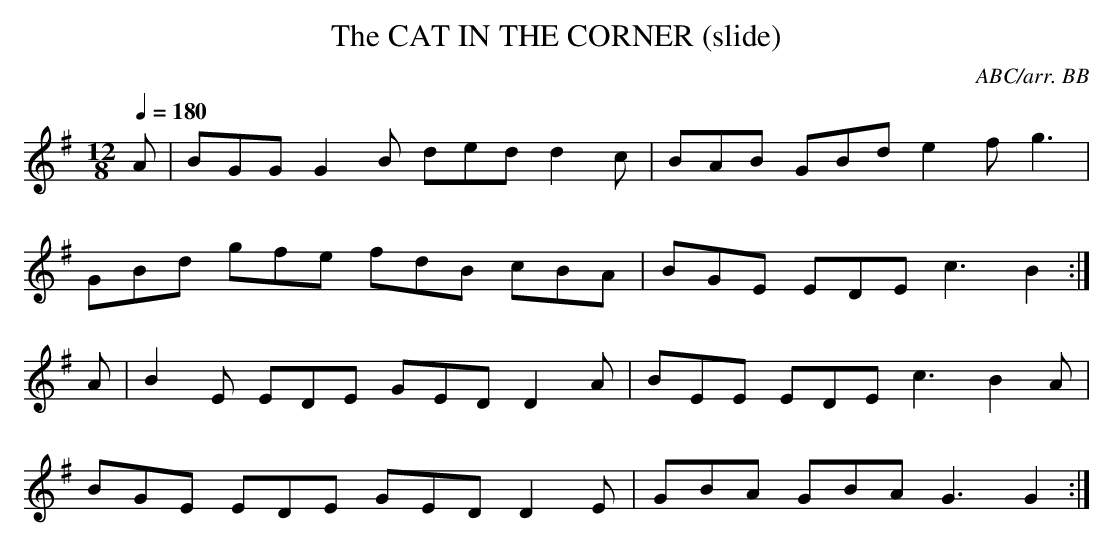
X:1
T:CAT IN THE CORNER (slide), The
C:ABC/arr. BB
Q:1/4=180
L:1/8
M:12/8
K:G
A|BGG G2B ded d2c|BAB GBd e2f g3|
GBd gfe fdB cBA|BGE EDE c3 B2 :|
A|B2E EDE GED D2A|BEE EDE c3 B2A|
BGE EDE GED D2E|GBA GBA G3 G2 :|
